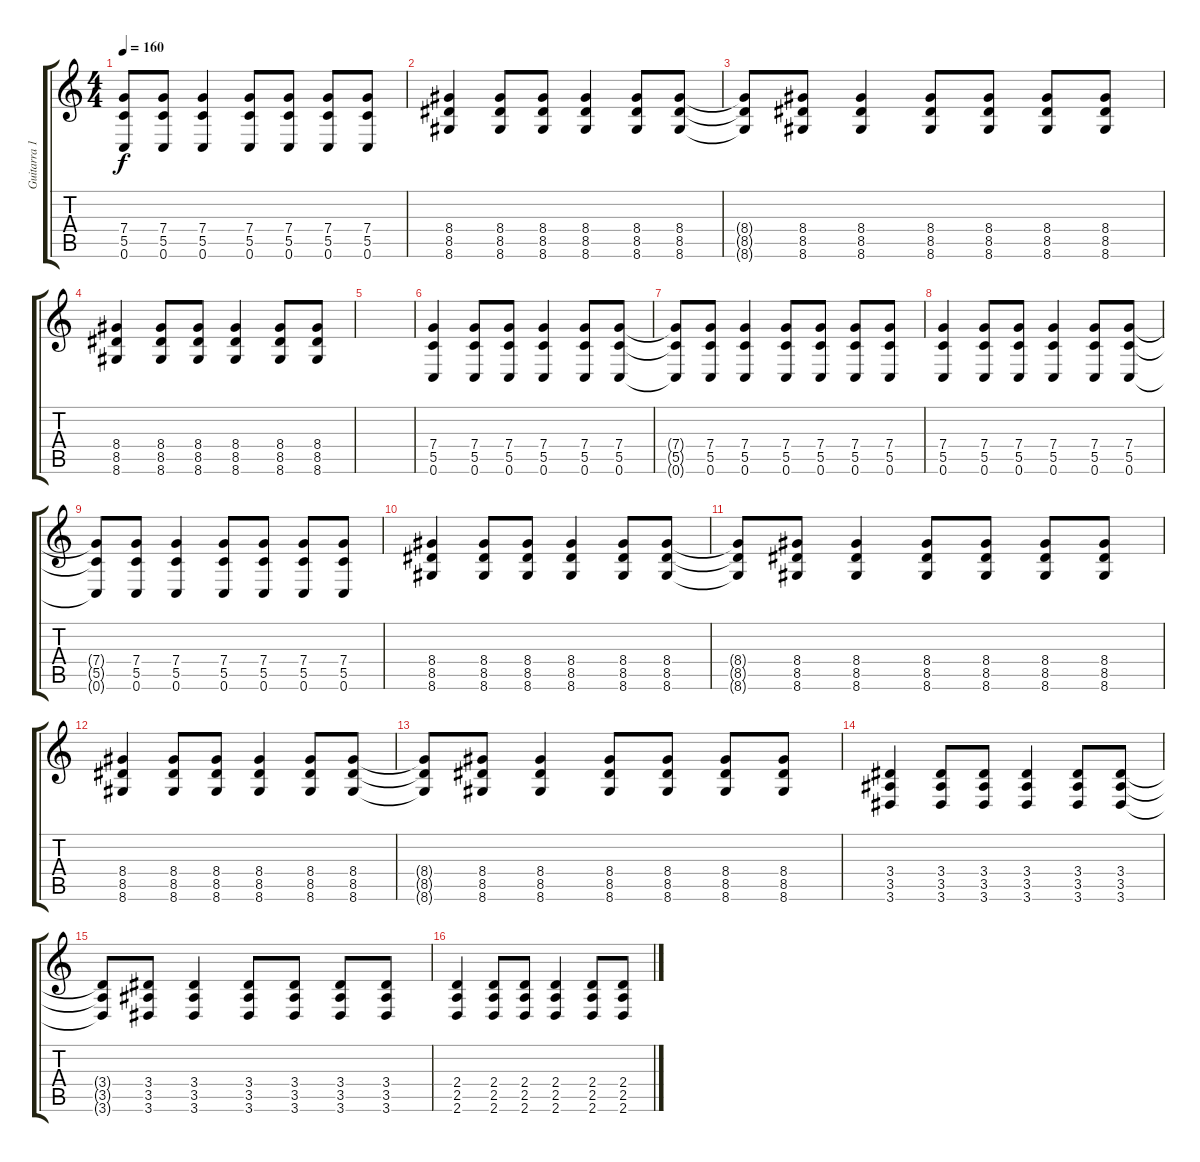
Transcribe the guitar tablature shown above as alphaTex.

\track ("Guitarra 1" "Guitarra 1") {instrument overdrivenguitar}
\staff {score tabs}
\tuning (D4 A3 F3 C3 G2 C2) {hide}
\ts (4 4)
\tempo 160
\clef g2
\ks c
(7.4{t} 5.5{t} 0.6{t}).8{dy f} (7.4 5.5 0.6).8 (7.4 5.5 0.6).4 (7.4 5.5 0.6).8 (7.4 5.5 0.6).8 (7.4 5.5 0.6).8 (7.4 5.5 0.6).8 |
(8.4 8.5 8.6).4 (8.4 8.5 8.6).8 (8.4 8.5 8.6).8 (8.4 8.5 8.6).4 (8.4 8.5 8.6).8 (8.4 8.5 8.6).8 |
(8.4{t} 8.5{t} 8.6{t}).8 (8.4 8.5 8.6).8 (8.4 8.5 8.6).4 (8.4 8.5 8.6).8 (8.4 8.5 8.6).8 (8.4 8.5 8.6).8 (8.4 8.5 8.6).8 |
(8.4 8.5 8.6).4 (8.4 8.5 8.6).8 (8.4 8.5 8.6).8 (8.4 8.5 8.6).4 (8.4 8.5 8.6).8 (8.4 8.5 8.6).8 |
|
(7.4 5.5 0.6).4 (7.4 5.5 0.6).8 (7.4 5.5 0.6).8 (7.4 5.5 0.6).4 (7.4 5.5 0.6).8 (7.4 5.5 0.6).8 |
(7.4{t} 5.5{t} 0.6{t}).8 (7.4 5.5 0.6).8 (7.4 5.5 0.6).4 (7.4 5.5 0.6).8 (7.4 5.5 0.6).8 (7.4 5.5 0.6).8 (7.4 5.5 0.6).8 |
(7.4 5.5 0.6).4 (7.4 5.5 0.6).8 (7.4 5.5 0.6).8 (7.4 5.5 0.6).4 (7.4 5.5 0.6).8 (7.4 5.5 0.6).8 |
(7.4{t} 5.5{t} 0.6{t}).8 (7.4 5.5 0.6).8 (7.4 5.5 0.6).4 (7.4 5.5 0.6).8 (7.4 5.5 0.6).8 (7.4 5.5 0.6).8 (7.4 5.5 0.6).8 |
(8.4 8.5 8.6).4 (8.4 8.5 8.6).8 (8.4 8.5 8.6).8 (8.4 8.5 8.6).4 (8.4 8.5 8.6).8 (8.4 8.5 8.6).8 |
(8.4{t} 8.5{t} 8.6{t}).8 (8.4 8.5 8.6).8 (8.4 8.5 8.6).4 (8.4 8.5 8.6).8 (8.4 8.5 8.6).8 (8.4 8.5 8.6).8 (8.4 8.5 8.6).8 |
(8.4 8.5 8.6).4 (8.4 8.5 8.6).8 (8.4 8.5 8.6).8 (8.4 8.5 8.6).4 (8.4 8.5 8.6).8 (8.4 8.5 8.6).8 |
(8.4{t} 8.5{t} 8.6{t}).8 (8.4 8.5 8.6).8 (8.4 8.5 8.6).4 (8.4 8.5 8.6).8 (8.4 8.5 8.6).8 (8.4 8.5 8.6).8 (8.4 8.5 8.6).8 |
(3.4 3.5 3.6).4 (3.4 3.5 3.6).8 (3.4 3.5 3.6).8 (3.4 3.5 3.6).4 (3.4 3.5 3.6).8 (3.4 3.5 3.6).8 |
(3.4{t} 3.5{t} 3.6{t}).8 (3.4 3.5 3.6).8 (3.4 3.5 3.6).4 (3.4 3.5 3.6).8 (3.4 3.5 3.6).8 (3.4 3.5 3.6).8 (3.4 3.5 3.6).8 |
(2.4 2.5 2.6).4 (2.4 2.5 2.6).8 (2.4 2.5 2.6).8 (2.4 2.5 2.6).4 (2.4 2.5 2.6).8 (2.4 2.5 2.6).8
